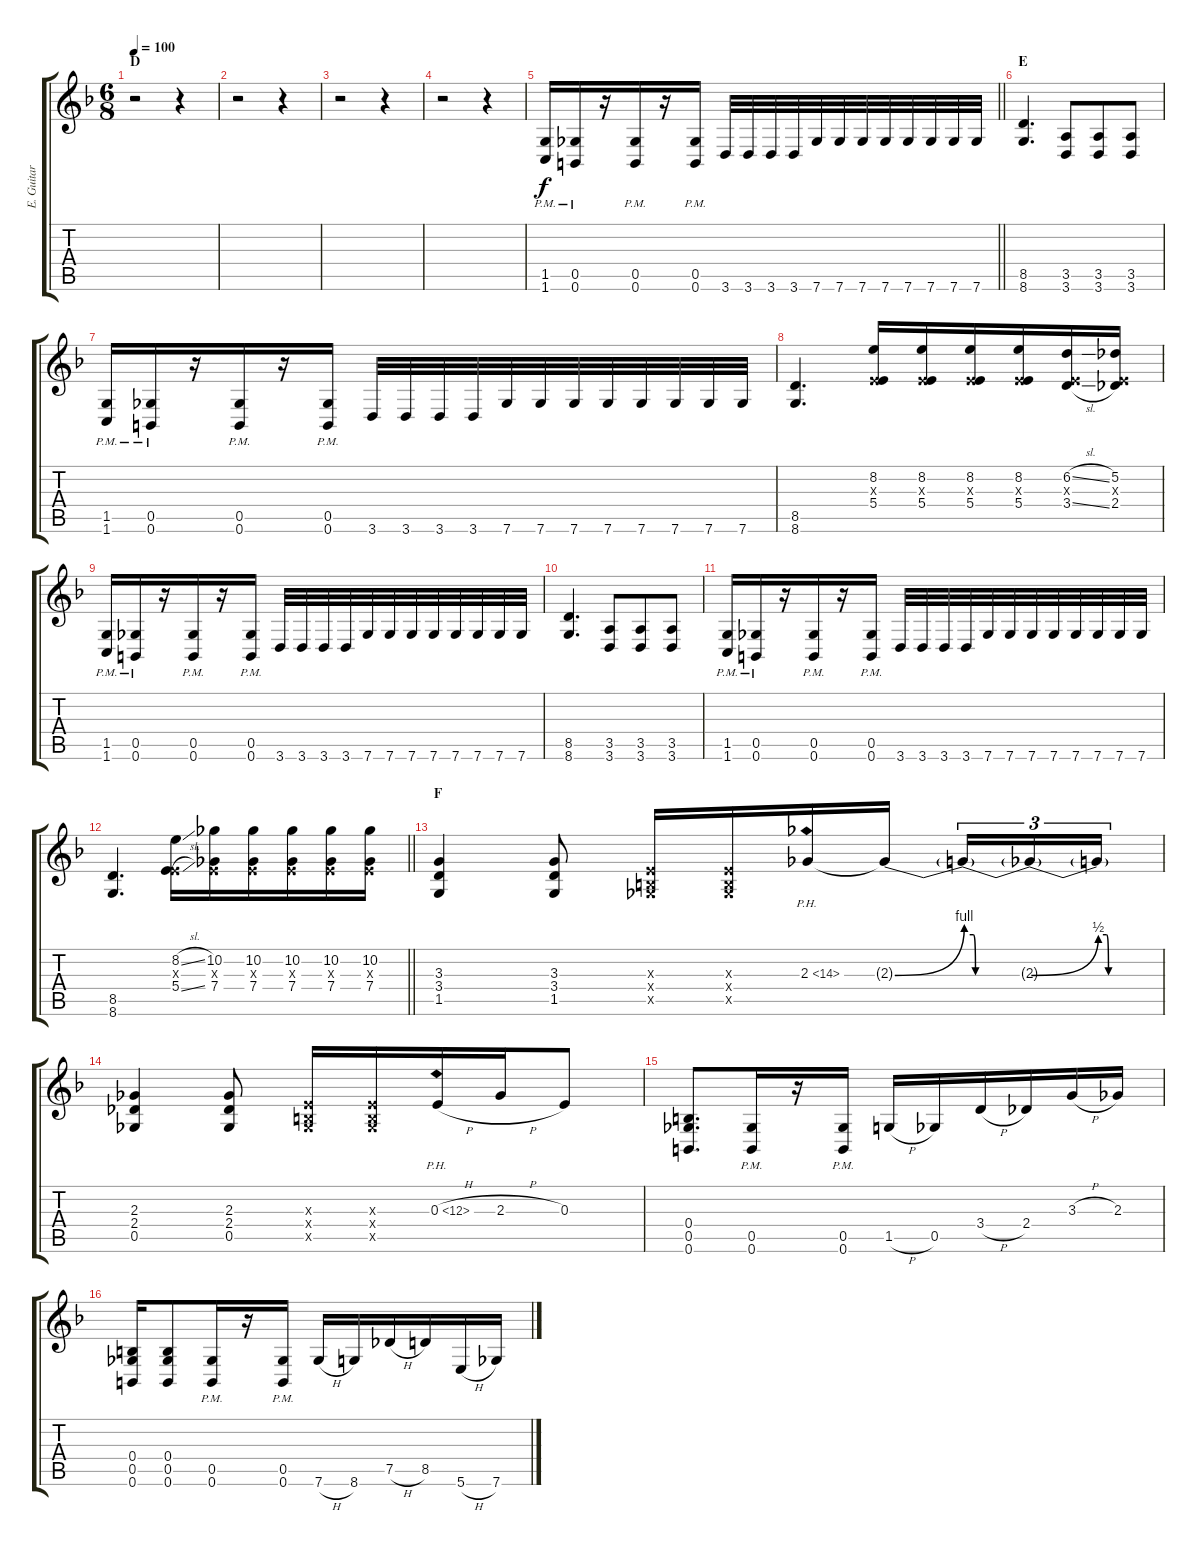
\track ("E. Guitar I" "E. Guitar ") {instrument overdrivenguitar}
\staff {score tabs}
\tuning (Db4 Ab3 E3 B2 Gb2 B1) {hide}
\ts (6 8)
\section ("" "D")
\tempo 100
\clef g2
\ks f
r.2{dy f} r.4 |
r.2 r.4 |
r.2 r.4 |
r.2 r.4 |
\barLineRight lightlight
(1.5{pm} 1.6{pm}).16 (0.5{pm} 0.6{pm}).16 r.16 (0.5{pm} 0.6{pm}).16 r.16 (0.5{pm} 0.6{pm}).16 3.6.32 3.6.32 3.6.32 3.6.32 7.6.32 7.6.32 7.6.32 7.6.32 7.6.32 7.6.32 7.6.32 7.6.32 |
\section ("" "E")
(8.5 8.6).4{d} (3.5 3.6).8 (3.5 3.6).8 (3.5 3.6).8 |
(1.5{pm} 1.6{pm}).16 (0.5{pm} 0.6{pm}).16 r.16 (0.5{pm} 0.6{pm}).16 r.16 (0.5{pm} 0.6{pm}).16 3.6.32 3.6.32 3.6.32 3.6.32 7.6.32 7.6.32 7.6.32 7.6.32 7.6.32 7.6.32 7.6.32 7.6.32 |
(8.5 8.6).4{d} (8.2 0.3{x} 5.4).16 (8.2 0.3{x} 5.4).16 (8.2 0.3{x} 5.4).16 (8.2 0.3{x} 5.4).16 (6.2{sl} 0.3{x} 3.4{sl}).16 (5.2 0.3{x} 2.4).16 |
(1.5{pm} 1.6{pm}).16 (0.5{pm} 0.6{pm}).16 r.16 (0.5{pm} 0.6{pm}).16 r.16 (0.5{pm} 0.6{pm}).16 3.6.32 3.6.32 3.6.32 3.6.32 7.6.32 7.6.32 7.6.32 7.6.32 7.6.32 7.6.32 7.6.32 7.6.32 |
(8.5 8.6).4{d} (3.5 3.6).8 (3.5 3.6).8 (3.5 3.6).8 |
(1.5{pm} 1.6{pm}).16 (0.5{pm} 0.6{pm}).16 r.16 (0.5{pm} 0.6{pm}).16 r.16 (0.5{pm} 0.6{pm}).16 3.6.32 3.6.32 3.6.32 3.6.32 7.6.32 7.6.32 7.6.32 7.6.32 7.6.32 7.6.32 7.6.32 7.6.32 |
\barLineRight lightlight
(8.5 8.6).4{d} (8.2{sl} 0.3{x} 5.4{sl}).16 (10.2 0.3{x} 7.4).16 (10.2 0.3{x} 7.4).16 (10.2 0.3{x} 7.4).16 (10.2 0.3{x} 7.4).16 (10.2 0.3{x} 7.4).16 |
\section ("" "F")
(3.3 3.4 1.5).4 (3.3 3.4 1.5).8 (0.3{x} 0.4{x} 0.5{x}).16 (0.3{x} 0.4{x} 0.5{x}).16 2.3{ph 12}.16 2.3{be (bend 0 0 60 4) t}.16{beam splitsecondary} 2.3{be (custom 0 2 8 2 10 0 30 0 60 0) t}.16{tu (3 2)} 2.3{be (bend 0 0 60 2) t}.16{tu (3 2)} 2.3{be (custom 0 2 8 2 10 0 30 0 60 0) t}.16{tu (3 2)} |
(2.3 2.4 0.5).4 (2.3 2.4 0.5).8 (0.3{x} 0.4{x} 0.5{x}).16 (0.3{x} 0.4{x} 0.5{x}).16 0.3{ph 12 h}.16 2.3{h}.16 0.3.8 |
(0.4 0.5 0.6).8{d} (0.5{pm} 0.6{pm}).16 r.16 (0.5{pm} 0.6{pm}).16 1.5{h}.16 0.5.16 3.4{h}.16 2.4.16 3.3{h}.16 2.3.16 |
(0.4 0.5 0.6).16 (0.4 0.5 0.6).8 (0.5{pm} 0.6{pm}).16 r.16 (0.5{pm} 0.6{pm}).16 7.6{h}.16 8.6.16 7.5{h}.16 8.5.16 5.6{h}.16 7.6.16
